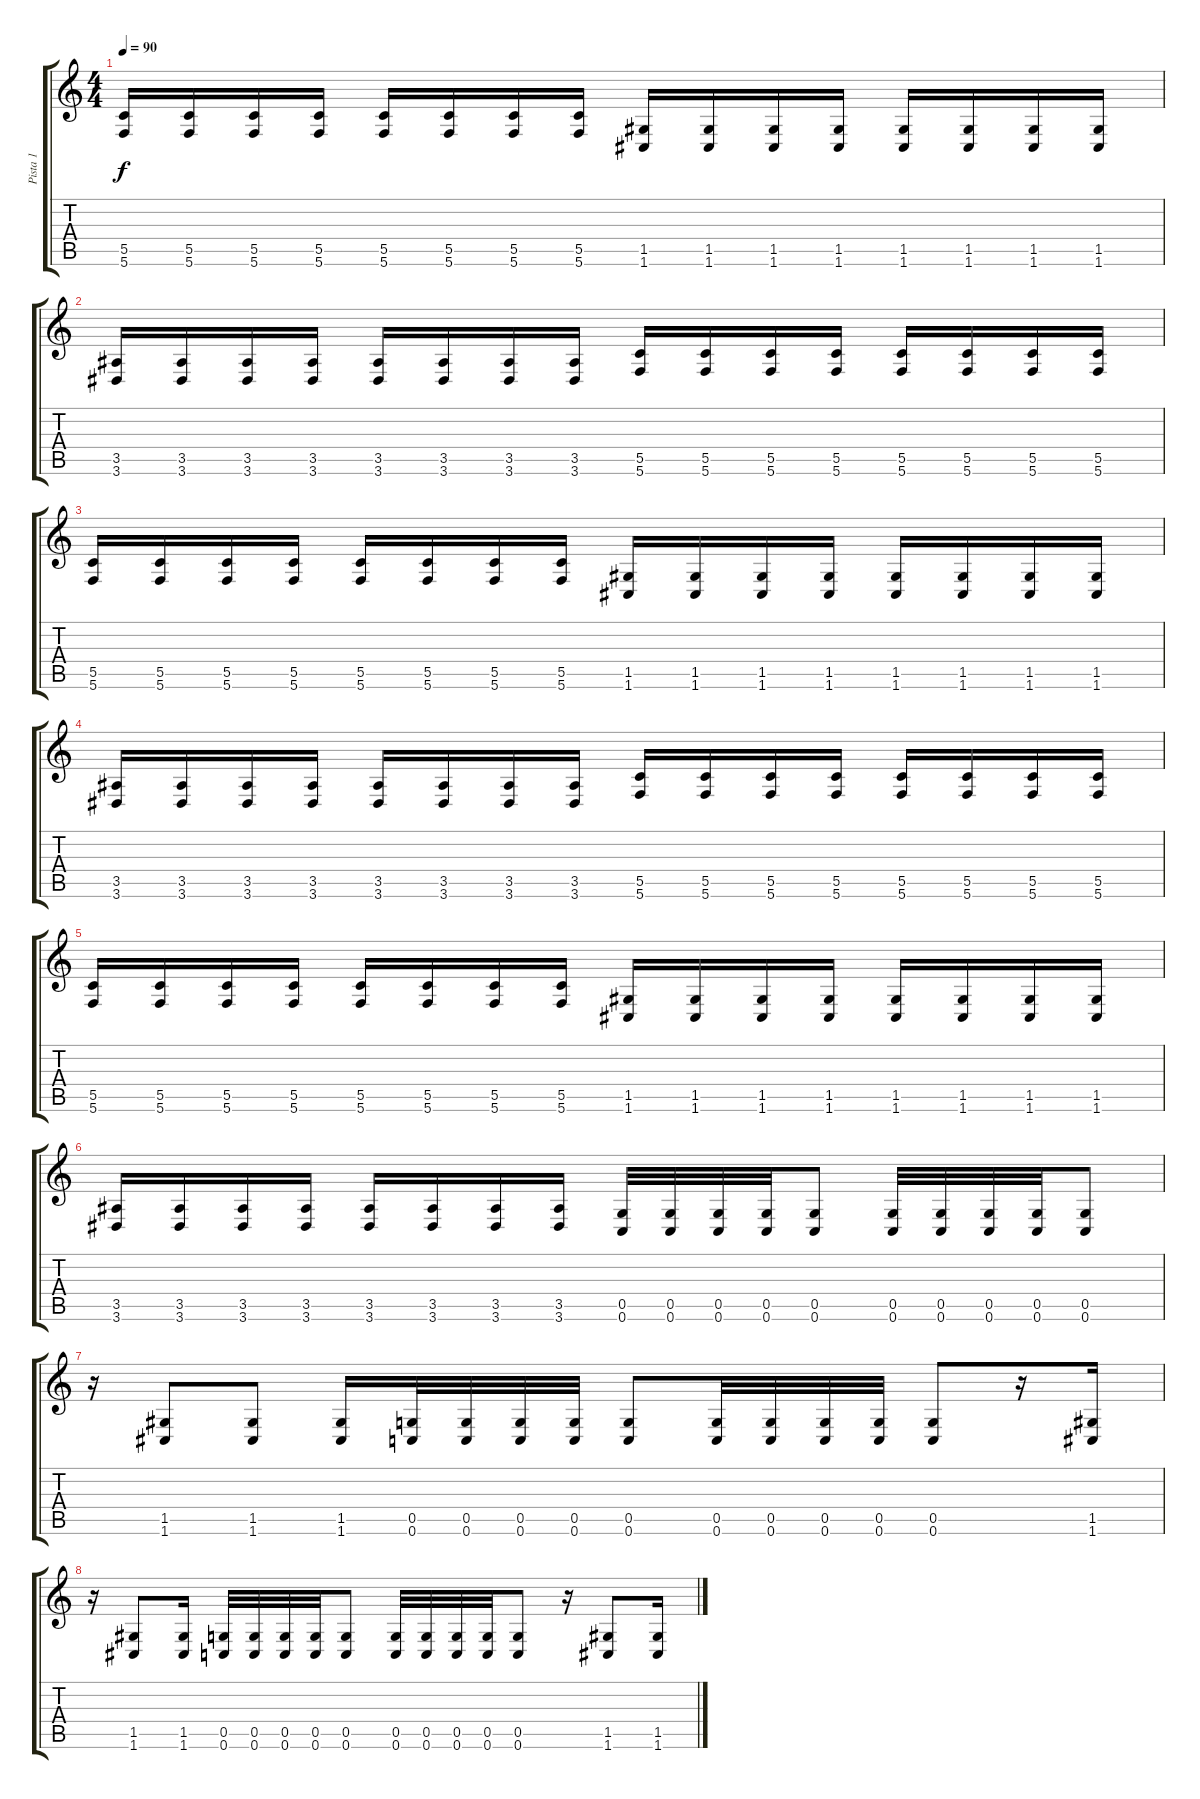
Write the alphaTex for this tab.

\track ("Pista 1" "Pista 1") {instrument overdrivenguitar}
\staff {score tabs}
\tuning (D4 A3 F3 C3 G2 C2) {hide}
\ts (4 4)
\tempo 90
\clef g2
\ks c
(5.5 5.6).16{dy f} (5.5 5.6).16 (5.5 5.6).16 (5.5 5.6).16 (5.5 5.6).16 (5.5 5.6).16 (5.5 5.6).16 (5.5 5.6).16 (1.5 1.6).16 (1.5 1.6).16 (1.5 1.6).16 (1.5 1.6).16 (1.5 1.6).16 (1.5 1.6).16 (1.5 1.6).16 (1.5 1.6).16 |
(3.5 3.6).16 (3.5 3.6).16 (3.5 3.6).16 (3.5 3.6).16 (3.5 3.6).16 (3.5 3.6).16 (3.5 3.6).16 (3.5 3.6).16 (5.5 5.6).16 (5.5 5.6).16 (5.5 5.6).16 (5.5 5.6).16 (5.5 5.6).16 (5.5 5.6).16 (5.5 5.6).16 (5.5 5.6).16 |
(5.5 5.6).16 (5.5 5.6).16 (5.5 5.6).16 (5.5 5.6).16 (5.5 5.6).16 (5.5 5.6).16 (5.5 5.6).16 (5.5 5.6).16 (1.5 1.6).16 (1.5 1.6).16 (1.5 1.6).16 (1.5 1.6).16 (1.5 1.6).16 (1.5 1.6).16 (1.5 1.6).16 (1.5 1.6).16 |
(3.5 3.6).16 (3.5 3.6).16 (3.5 3.6).16 (3.5 3.6).16 (3.5 3.6).16 (3.5 3.6).16 (3.5 3.6).16 (3.5 3.6).16 (5.5 5.6).16 (5.5 5.6).16 (5.5 5.6).16 (5.5 5.6).16 (5.5 5.6).16 (5.5 5.6).16 (5.5 5.6).16 (5.5 5.6).16 |
(5.5 5.6).16 (5.5 5.6).16 (5.5 5.6).16 (5.5 5.6).16 (5.5 5.6).16 (5.5 5.6).16 (5.5 5.6).16 (5.5 5.6).16 (1.5 1.6).16 (1.5 1.6).16 (1.5 1.6).16 (1.5 1.6).16 (1.5 1.6).16 (1.5 1.6).16 (1.5 1.6).16 (1.5 1.6).16 |
(3.5 3.6).16 (3.5 3.6).16 (3.5 3.6).16 (3.5 3.6).16 (3.5 3.6).16 (3.5 3.6).16 (3.5 3.6).16 (3.5 3.6).16 (0.5 0.6).32 (0.5 0.6).32 (0.5 0.6).32 (0.5 0.6).32 (0.5 0.6).8 (0.5 0.6).32 (0.5 0.6).32 (0.5 0.6).32 (0.5 0.6).32 (0.5 0.6).8 |
r.16 (1.5 1.6).8 (1.5 1.6).8 (1.5 1.6).16 (0.5 0.6).32 (0.5 0.6).32 (0.5 0.6).32 (0.5 0.6).32 (0.5 0.6).8 (0.5 0.6).32 (0.5 0.6).32 (0.5 0.6).32 (0.5 0.6).32 (0.5 0.6).8 r.16 (1.5 1.6).16 |
r.16 (1.5 1.6).8 (1.5 1.6).16 (0.5 0.6).32 (0.5 0.6).32 (0.5 0.6).32 (0.5 0.6).32 (0.5 0.6).8 (0.5 0.6).32 (0.5 0.6).32 (0.5 0.6).32 (0.5 0.6).32 (0.5 0.6).8 r.16 (1.5 1.6).8 (1.5 1.6).16
